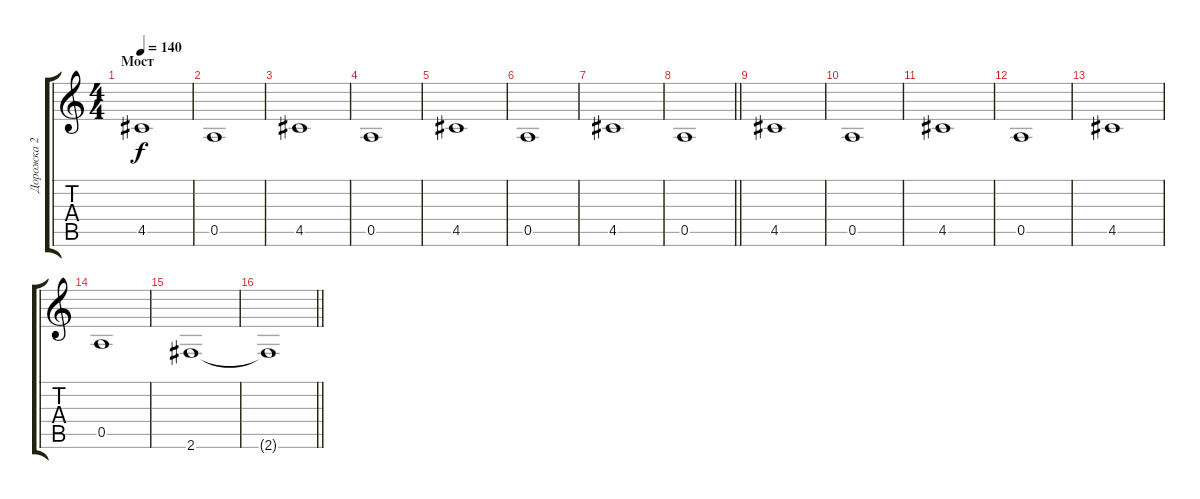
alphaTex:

\track ("Дорожка 2" "Дорожка 2") {instrument electricbassfinger}
\staff {score tabs}
\tuning (E4 B3 G3 D3 A2 E2) {hide}
\ts (4 4)
\section ("" "Мост")
\tempo 140
\clef g2
\ks c
4.5.1{dy f} |
0.5.1 |
4.5.1 |
0.5.1 |
4.5.1 |
0.5.1 |
4.5.1 |
\barLineRight lightlight
0.5.1 |
4.5.1 |
0.5.1 |
4.5.1 |
0.5.1 |
4.5.1 |
0.5.1 |
2.6.1 |
\barLineRight lightlight
2.6{t}.1
